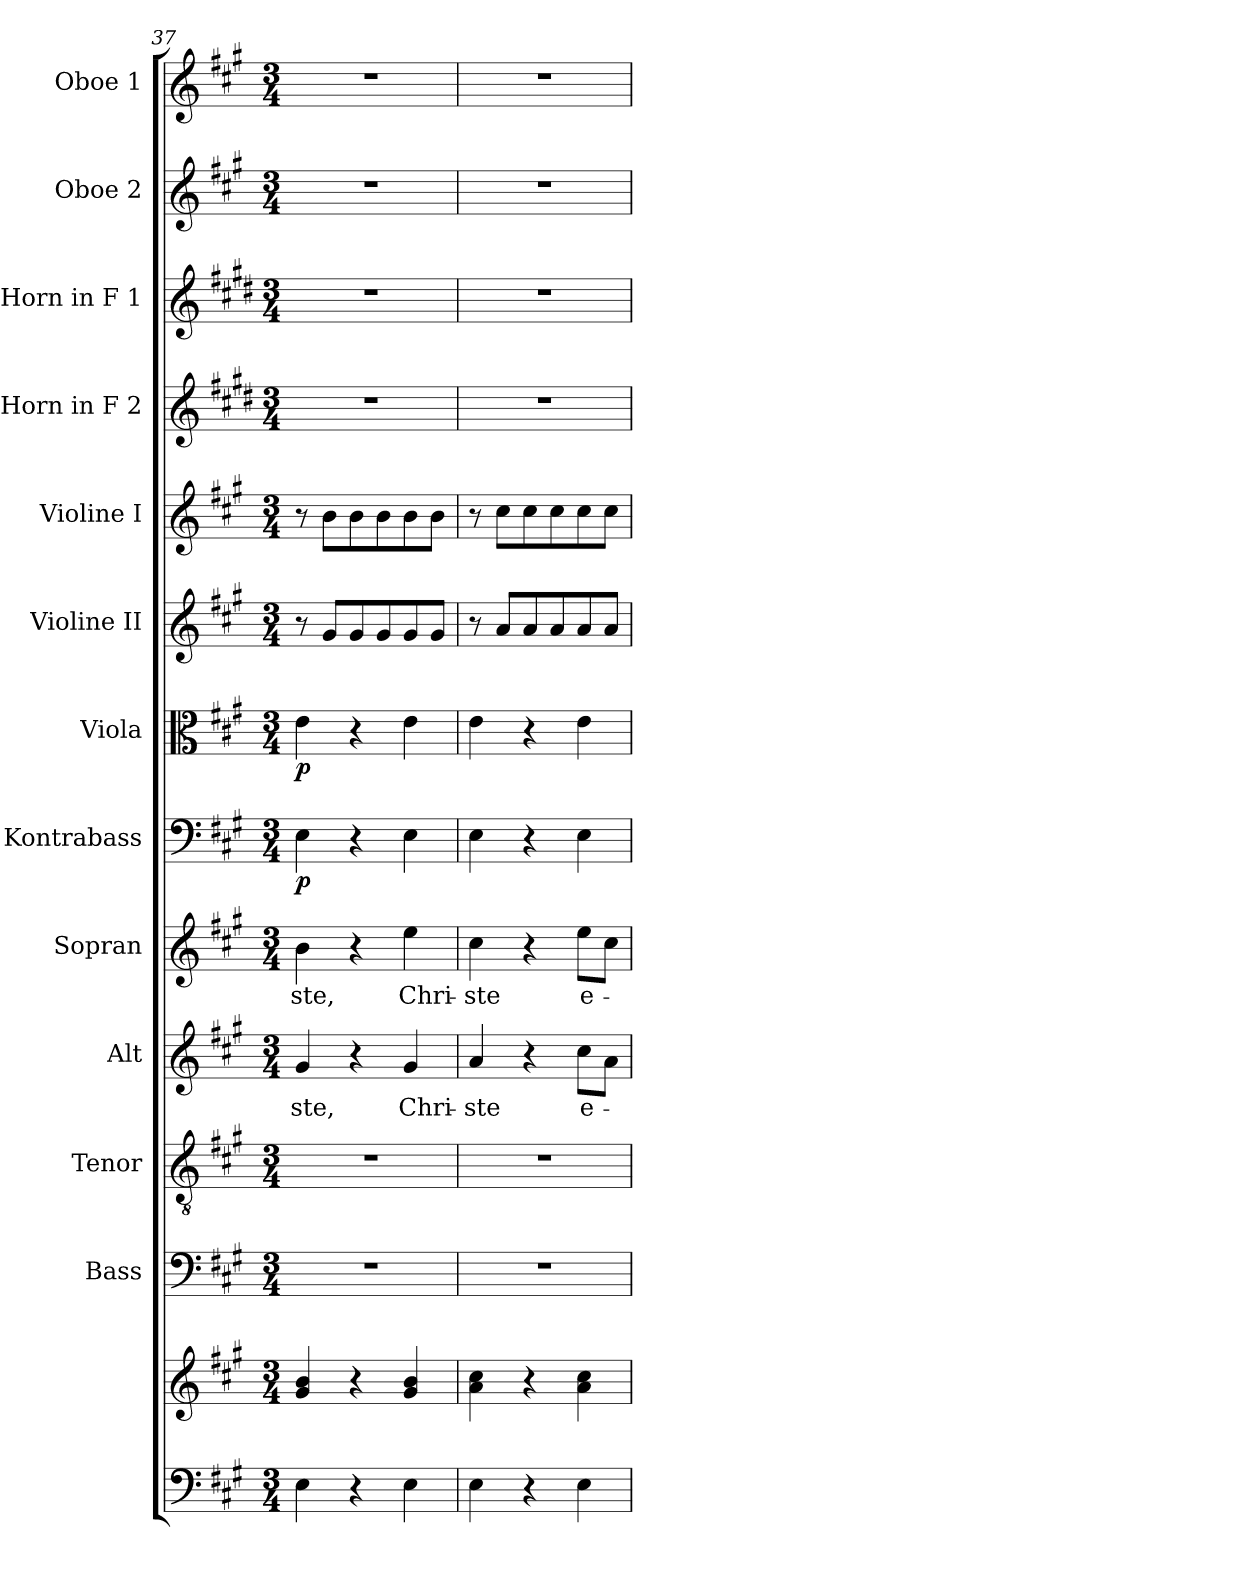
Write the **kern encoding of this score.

**kern	**kern	**kern	**kern	**kern	**text	**kern	**text	**kern	**dynam	**kern	**dynam	**kern	**kern	**kern	**kern	**kern	**kern
*part13	*part13	*part12	*part11	*part10	*part10	*part9	*part9	*part8	*part8	*part7	*part7	*part6	*part5	*part4	*part3	*part2	*part1
*staff14	*staff13	*staff12	*staff11	*staff10	*staff10	*staff9	*staff9	*staff8	*staff8	*staff7	*staff7	*staff6	*staff5	*staff4	*staff3	*staff2	*staff1
*	*	*I"Bass	*I"Tenor	*I"Alt	*	*I"Sopran	*	*I"Kontrabass	*	*I"Viola	*	*I"Violine II	*I"Violine I	*I"Horn in F 2	*I"Horn in F 1	*I"Oboe 2	*I"Oboe 1
*	*	*I'B.	*I'T.	*I'A.	*	*I'S.	*	*I'Kb.	*	*I'Vla.	*	*I'Vl. II	*I'Vl. I	*	*	*I'Ob.. 2	*I'Ob. 1
*clefF4	*clefG2	*clefF4	*clefGv2	*clefG2	*	*clefG2	*	*clefF4	*	*clefC3	*	*clefG2	*clefG2	*clefG2	*clefG2	*clefG2	*clefG2
*	*	*	*	*	*	*	*	*ITrd7c12	*	*	*	*	*	*ITrd4c7	*ITrd4c7	*	*
*k[f#c#g#]	*k[f#c#g#]	*k[f#c#g#]	*k[f#c#g#]	*k[f#c#g#]	*	*k[f#c#g#]	*	*k[f#c#g#]	*	*k[f#c#g#]	*	*k[f#c#g#]	*k[f#c#g#]	*k[f#c#g#]	*k[f#c#g#]	*k[f#c#g#]	*k[f#c#g#]
*A:	*A:	*A:	*A:	*A:	*	*A:	*	*A:	*	*A:	*	*A:	*A:	*A:	*A:	*A:	*A:
*M3/4	*M3/4	*M3/4	*M3/4	*M3/4	*	*M3/4	*	*M3/4	*	*M3/4	*	*M3/4	*M3/4	*M3/4	*M3/4	*M3/4	*M3/4
=37	=37	=37	=37	=37	=37	=37	=37	=37	=37	=37	=37	=37	=37	=37	=37	=37	=37
!	!	!	!	!	!LO:LY:b	!	!LO:LY:b	!	!LO:DY:b	!	!LO:DY:b	!	!	!	!	!	!
4E\	4g#/ 4b/	2.r	2.r	4g#/	-ste,	4b\	-ste,	4EE\	p	4e\	p	8r	8r	2.r	2.r	2.r	2.r
.	.	.	.	.	.	.	.	.	.	.	.	8g#/L	8b\L	.	.	.	.
4r	4r	.	.	4r	.	4r	.	4r	.	4r	.	8g#/	8b\	.	.	.	.
.	.	.	.	.	.	.	.	.	.	.	.	8g#/	8b\	.	.	.	.
!	!	!	!	!	!LO:LY:b	!	!LO:LY:b	!	!	!	!	!	!	!	!	!	!
4E\	4g#/ 4b/	.	.	4g#/	Chri-	4ee\	Chri-	4EE\	.	4e\	.	8g#/	8b\	.	.	.	.
.	.	.	.	.	.	.	.	.	.	.	.	8g#/J	8b\J	.	.	.	.
!!LO:PB:g=z
=38	=38	=38	=38	=38	=38	=38	=38	=38	=38	=38	=38	=38	=38	=38	=38	=38	=38
!	!	!	!	!	!LO:LY:b	!	!LO:LY:b	!	!	!	!	!	!	!	!	!	!
4E\	4a\ 4cc#\	2.r	2.r	4a/	-ste	4cc#\	-ste	4EE\	.	4e\	.	8r	8r	2.r	2.r	2.r	2.r
.	.	.	.	.	.	.	.	.	.	.	.	8a/L	8cc#\L	.	.	.	.
4r	4r	.	.	4r	.	4r	.	4r	.	4r	.	8a/	8cc#\	.	.	.	.
.	.	.	.	.	.	.	.	.	.	.	.	8a/	8cc#\	.	.	.	.
!	!	!	!	!	!LO:LY:b	!	!LO:LY:b	!	!	!	!	!	!	!	!	!	!
4E\	4a\ 4cc#\	.	.	8cc#\L	e-	8ee\L	e-	4EE\	.	4e\	.	8a/	8cc#\	.	.	.	.
.	.	.	.	8a\J	.	8cc#\J	.	.	.	.	.	8a/J	8cc#\J	.	.	.	.
=	=	=	=	=	=	=	=	=	=	=	=	=	=	=	=	=	=
*-	*-	*-	*-	*-	*-	*-	*-	*-	*-	*-	*-	*-	*-	*-	*-	*-	*-
